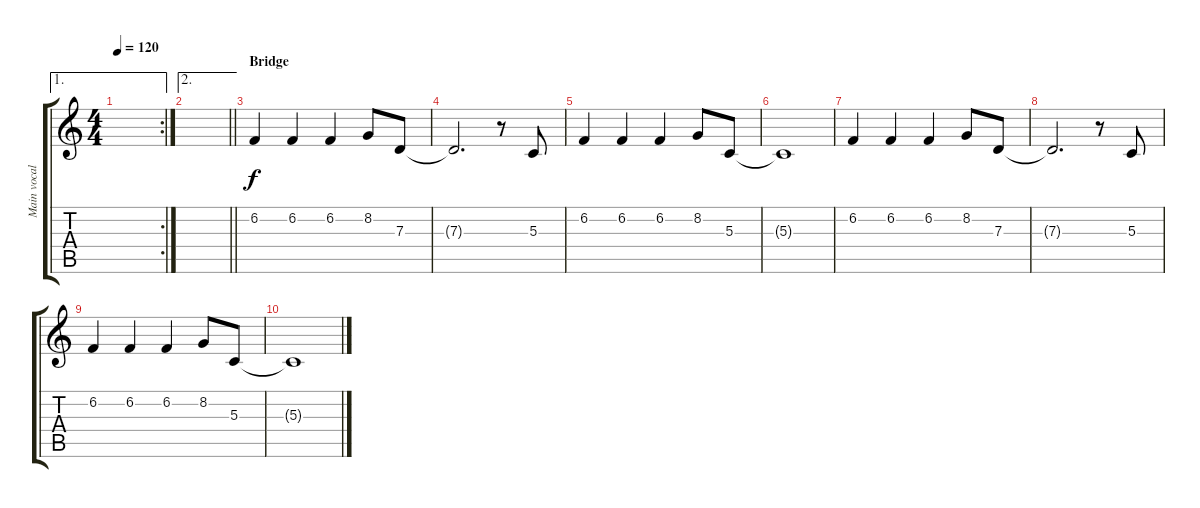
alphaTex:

\track ("Main vocal" "Main vocal") {instrument violin}
\staff {score tabs}
\tuning (E4 B3 G3 D3 A2 E2) {hide}
\ae 1
\rc 2
\ts (4 4)
\tempo 120
\clef g2
\ks c
|
\ae 2
\barLineRight lightlight
|
\section ("" "Bridge")
6.2.4 6.2.4 6.2.4 8.2.8 7.3.8 |
7.3{t}.2{d} r.8 5.3.8 |
6.2.4 6.2.4 6.2.4 8.2.8 5.3.8 |
5.3{t}.1 |
6.2.4 6.2.4 6.2.4 8.2.8 7.3.8 |
7.3{t}.2{d} r.8 5.3.8 |
6.2.4 6.2.4 6.2.4 8.2.8 5.3.8 |
5.3{t}.1
